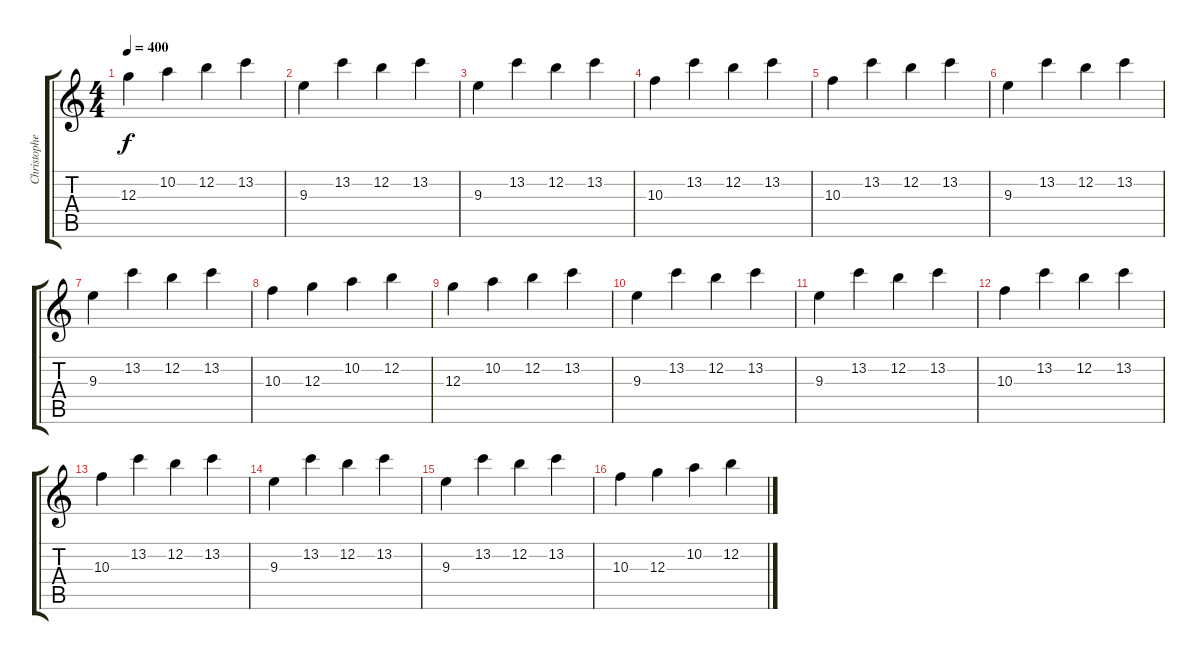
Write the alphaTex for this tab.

\track ("Christophe" "Christophe") {instrument distortionguitar}
\staff {score tabs}
\tuning (E4 B3 G3 D3 A2 E2) {hide}
\ts (4 4)
\tempo 400
\clef g2
\ks c
12.3.4{dy f} 10.2.4 12.2.4 13.2.4 |
9.3.4 13.2.4 12.2.4 13.2.4 |
9.3.4 13.2.4 12.2.4 13.2.4 |
10.3.4 13.2.4 12.2.4 13.2.4 |
10.3.4 13.2.4 12.2.4 13.2.4 |
9.3.4 13.2.4 12.2.4 13.2.4 |
9.3.4 13.2.4 12.2.4 13.2.4 |
10.3.4 12.3.4 10.2.4 12.2.4 |
12.3.4 10.2.4 12.2.4 13.2.4 |
9.3.4 13.2.4 12.2.4 13.2.4 |
9.3.4 13.2.4 12.2.4 13.2.4 |
10.3.4 13.2.4 12.2.4 13.2.4 |
10.3.4 13.2.4 12.2.4 13.2.4 |
9.3.4 13.2.4 12.2.4 13.2.4 |
9.3.4 13.2.4 12.2.4 13.2.4 |
10.3.4 12.3.4 10.2.4 12.2.4
